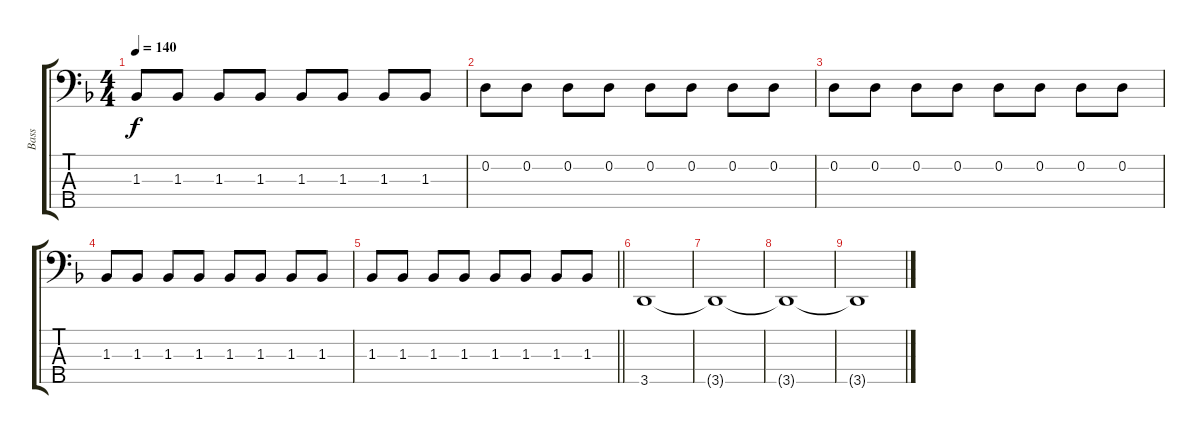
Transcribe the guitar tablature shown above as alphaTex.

\track ("Bass" "Bass") {instrument electricbassfinger}
\staff {score tabs}
\tuning (G2 D2 A1 E1 B0) {hide}
\ts (4 4)
\tempo 140
\clef f4
\ks dminor
1.3.8{dy f} 1.3.8 1.3.8 1.3.8 1.3.8 1.3.8 1.3.8 1.3.8 |
0.2.8 0.2.8 0.2.8 0.2.8 0.2.8 0.2.8 0.2.8 0.2.8 |
0.2.8 0.2.8 0.2.8 0.2.8 0.2.8 0.2.8 0.2.8 0.2.8 |
1.3.8 1.3.8 1.3.8 1.3.8 1.3.8 1.3.8 1.3.8 1.3.8 |
\barLineRight lightlight
1.3.8 1.3.8 1.3.8 1.3.8 1.3.8 1.3.8 1.3.8 1.3.8 |
3.5.1 |
3.5{t}.1 |
3.5{t}.1 |
3.5{t}.1
